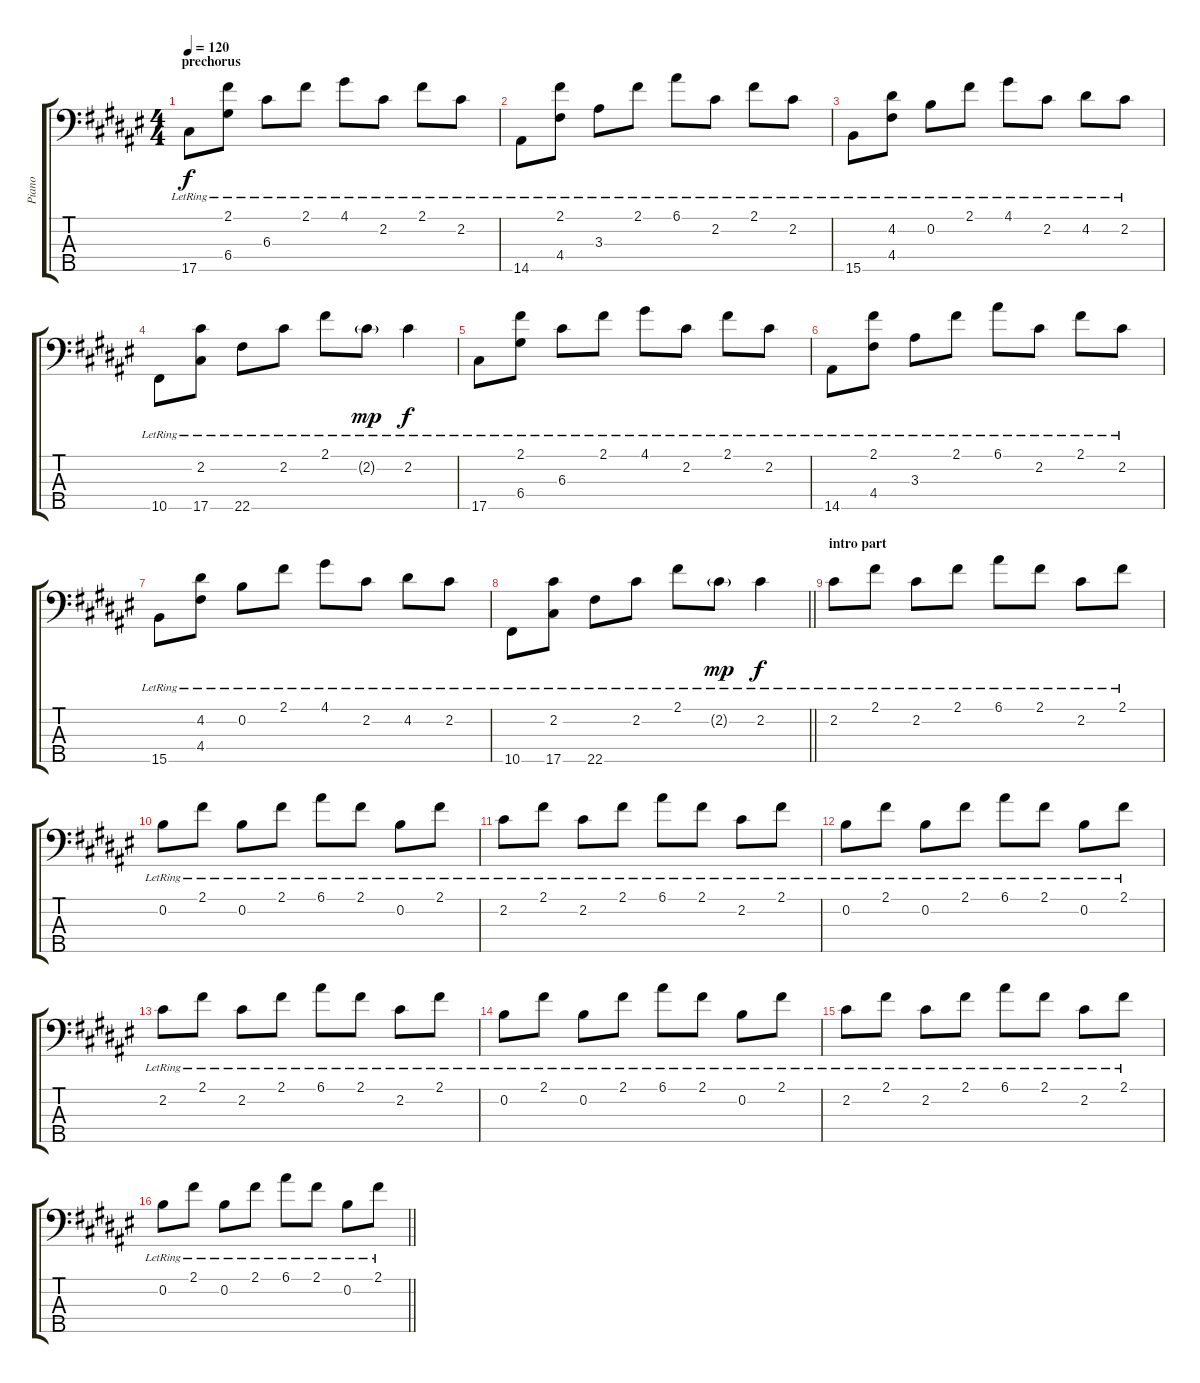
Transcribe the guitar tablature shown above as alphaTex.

\track ("Piano" "Piano") {instrument brightacousticpiano}
\staff {score tabs}
\tuning (E4 B3 G3 D3 Ab1 Ab-1) {hide}
\ts (4 4)
\section ("" "prechorus")
\tempo 120
\clef f4
\ks f#
17.5{lr}.8{dy f} (2.1{lr} 6.4{lr}).8 6.3{lr}.8 2.1{lr}.8 4.1{lr}.8 2.2{lr}.8 2.1{lr}.8 2.2{lr}.8 |
14.5{lr}.8 (2.1{lr} 4.4{lr}).8 3.3{lr}.8 2.1{lr}.8 6.1{lr}.8 2.2{lr}.8 2.1{lr}.8 2.2{lr}.8 |
15.5{lr}.8 (4.2{lr} 4.4{lr}).8 0.2{lr}.8 2.1{lr}.8 4.1{lr}.8 2.2{lr}.8 4.2{lr}.8 2.2{lr}.8 |
10.5{lr}.8 (2.2{lr} 17.5{lr}).8 22.5{lr}.8 2.2{lr}.8 2.1{lr}.8 2.2{g lr}.8{dy mp} 2.2{lr}.4{dy f} |
17.5{lr}.8 (2.1{lr} 6.4{lr}).8 6.3{lr}.8 2.1{lr}.8 4.1{lr}.8 2.2{lr}.8 2.1{lr}.8 2.2{lr}.8 |
14.5{lr}.8 (2.1{lr} 4.4{lr}).8 3.3{lr}.8 2.1{lr}.8 6.1{lr}.8 2.2{lr}.8 2.1{lr}.8 2.2{lr}.8 |
15.5{lr}.8 (4.2{lr} 4.4{lr}).8 0.2{lr}.8 2.1{lr}.8 4.1{lr}.8 2.2{lr}.8 4.2{lr}.8 2.2{lr}.8 |
\barLineRight lightlight
10.5{lr}.8 (2.2{lr} 17.5{lr}).8 22.5{lr}.8 2.2{lr}.8 2.1{lr}.8 2.2{g lr}.8{dy mp} 2.2{lr}.4{dy f} |
\section ("" "intro part")
2.2{lr}.8 2.1{lr}.8 2.2{lr}.8 2.1{lr}.8 6.1{lr}.8 2.1{lr}.8 2.2{lr}.8 2.1{lr}.8 |
0.2{lr}.8 2.1{lr}.8 0.2{lr}.8 2.1{lr}.8 6.1{lr}.8 2.1{lr}.8 0.2{lr}.8 2.1{lr}.8 |
2.2{lr}.8 2.1{lr}.8 2.2{lr}.8 2.1{lr}.8 6.1{lr}.8 2.1{lr}.8 2.2{lr}.8 2.1{lr}.8 |
0.2{lr}.8 2.1{lr}.8 0.2{lr}.8 2.1{lr}.8 6.1{lr}.8 2.1{lr}.8 0.2{lr}.8 2.1{lr}.8 |
2.2{lr}.8 2.1{lr}.8 2.2{lr}.8 2.1{lr}.8 6.1{lr}.8 2.1{lr}.8 2.2{lr}.8 2.1{lr}.8 |
0.2{lr}.8 2.1{lr}.8 0.2{lr}.8 2.1{lr}.8 6.1{lr}.8 2.1{lr}.8 0.2{lr}.8 2.1{lr}.8 |
2.2{lr}.8 2.1{lr}.8 2.2{lr}.8 2.1{lr}.8 6.1{lr}.8 2.1{lr}.8 2.2{lr}.8 2.1{lr}.8 |
\barLineRight lightlight
0.2{lr}.8 2.1{lr}.8 0.2{lr}.8 2.1{lr}.8 6.1{lr}.8 2.1{lr}.8 0.2{lr}.8 2.1{lr}.8
